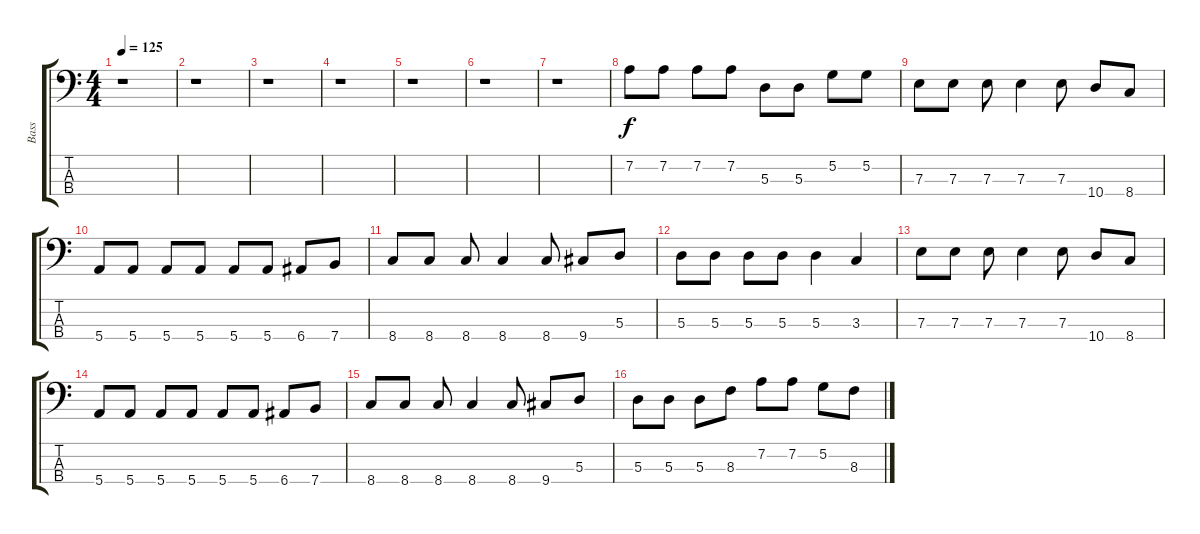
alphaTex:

\track ("Bass" "Bass") {instrument electricbassfinger}
\staff {score tabs}
\tuning (G2 D2 A1 E1) {hide}
\ts (4 4)
\tempo 125
\clef f4
\ks c
r.1{dy f instrument electricbassfinger} |
r.1 |
r.1 |
r.1 |
r.1 |
r.1 |
r.1 |
7.2.8 7.2.8 7.2.8 7.2.8 5.3.8 5.3.8 5.2.8 5.2.8 |
7.3.8 7.3.8 7.3.8 7.3.4 7.3.8 10.4.8 8.4.8 |
5.4.8 5.4.8 5.4.8 5.4.8 5.4.8 5.4.8 6.4.8 7.4.8 |
8.4.8 8.4.8 8.4.8 8.4.4 8.4.8 9.4.8 5.3.8 |
5.3.8 5.3.8 5.3.8 5.3.8 5.3.4 3.3.4 |
7.3.8 7.3.8 7.3.8 7.3.4 7.3.8 10.4.8 8.4.8 |
5.4.8 5.4.8 5.4.8 5.4.8 5.4.8 5.4.8 6.4.8 7.4.8 |
8.4.8 8.4.8 8.4.8 8.4.4 8.4.8 9.4.8 5.3.8 |
5.3.8 5.3.8 5.3.8 8.3.8 7.2.8 7.2.8 5.2.8 8.3.8
